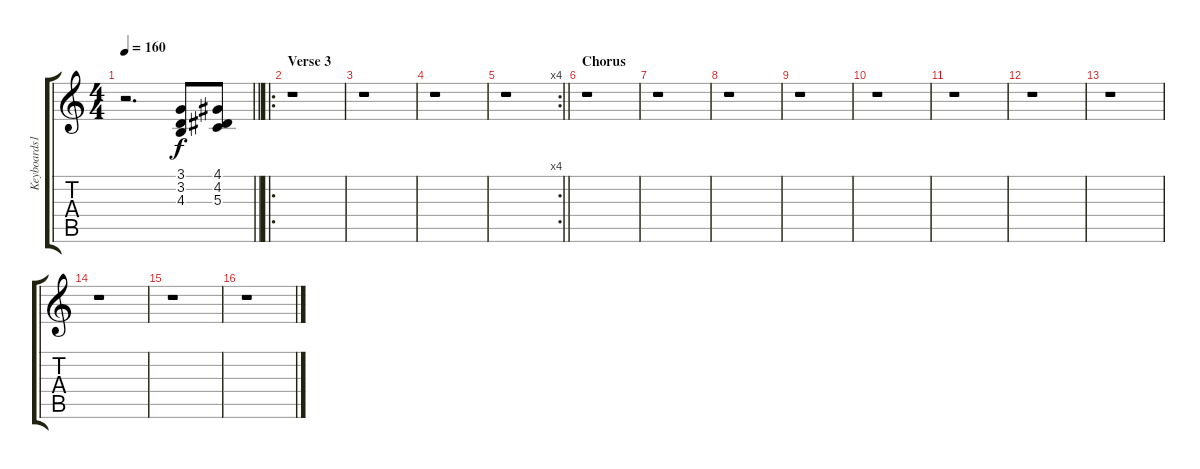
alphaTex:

\track ("Keyboards1" "Keyboards1") {instrument stringensemble1}
\staff {score tabs}
\tuning (E4 B3 G3 D3 A2 E2) {hide}
\ts (4 4)
\tempo 160
\clef g2
\barLineRight lightlight
\ks c
r.2{d dy f} (3.1 3.2 4.3).8 (4.1 4.2 5.3).8 |
\ro
\section ("" "Verse 3")
r.1 |
r.1 |
r.1 |
\rc 4
\barLineRight lightlight
r.1 |
\section ("" "Chorus")
r.1 |
r.1 |
r.1 |
r.1 |
r.1 |
r.1 |
r.1 |
r.1 |
r.1 |
r.1 |
r.1
